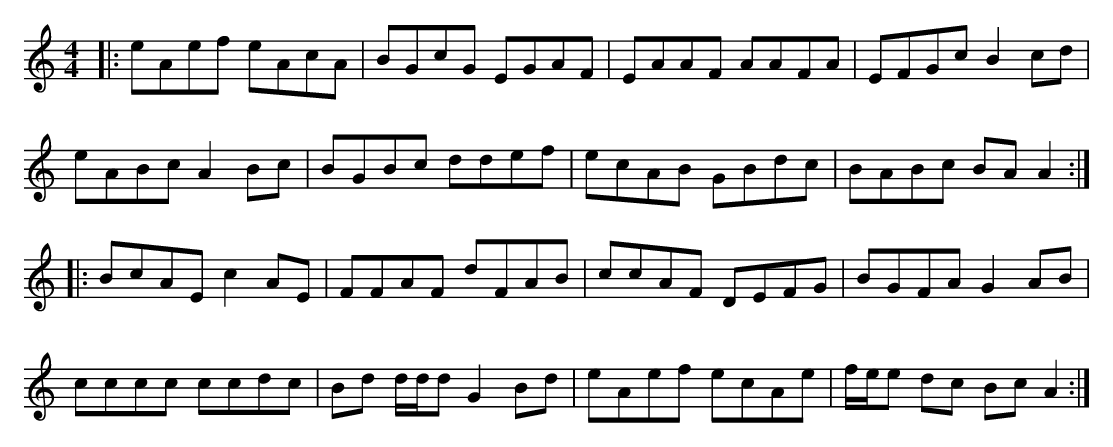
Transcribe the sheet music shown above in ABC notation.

X:1
M:4/4
K:Amin
|:eAef eAcA|BGcG EGAF|EAAF AAFA|EFGc B2 cd|
eABc A2 Bc|BGBc ddef|ecAB GBdc|BABc BA A2:|
|:BcAE c2 AE|FFAF dFAB|ccAF DEFG|BGFA G2 AB|
cccc ccdc|Bd d/d/d G2 Bd|eAef ecAe|f/e/e dc Bc A2:|
